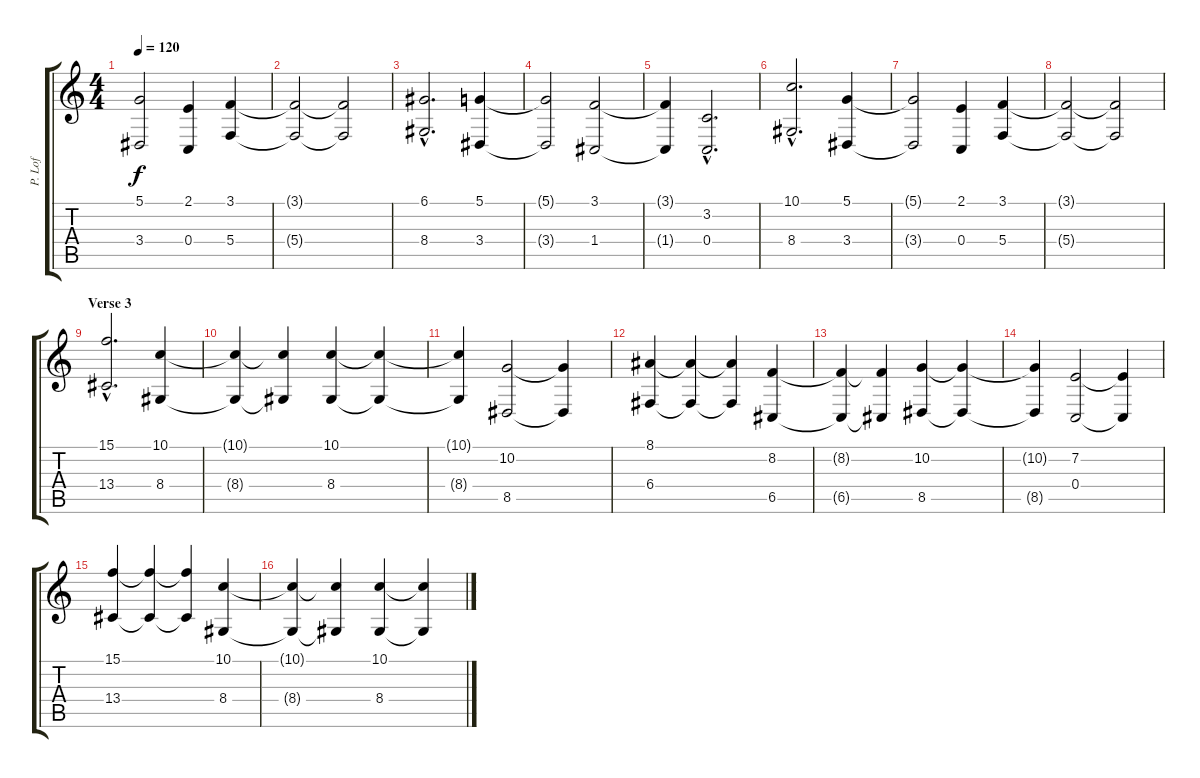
\track ("P. Lof" "P. Lof") {instrument fx4atmosphere}
\staff {score tabs}
\tuning (D4 A3 F3 C3 G2 D2) {hide}
\ts (4 4)
\tempo 120
\clef g2
\ks c
(5.1{t} 3.4{t}).2{dy f} (2.1 0.4).4 (3.1 5.4).4 |
(3.1{t} 5.4{t}).2 (3.1{t} 5.4{t}).2 |
(6.1{hac} 8.4{hac}).2{d} (5.1 3.4).4 |
(5.1{t} 3.4{t}).2 (3.1 1.4).2 |
(3.1{t} 1.4{t}).4 (3.2{hac} 0.4{hac}).2{d} |
(10.1{hac} 8.4{hac}).2{d} (5.1 3.4).4 |
(5.1{t} 3.4{t}).2 (2.1 0.4).4 (3.1 5.4).4 |
(3.1{t} 5.4{t}).2 (3.1{t} 5.4{t}).2 |
\section ("" "Verse 3")
(15.1{hac} 13.4{hac}).2{d} (10.1 8.4).4 |
(10.1{t} 8.4{t}).4 (10.1{t} 8.4{t}).4 (10.1 8.4).4 (10.1{t} 8.4{t}).4 |
(10.1{t} 8.4{t}).4 (10.2 8.5).2 (10.2{t} 8.5{t}).4 |
(8.1 6.4).4 (8.1{t} 6.4{t}).4 (8.1{t} 6.4{t}).4 (8.2 6.5).4 |
(8.2{t} 6.5{t}).4 (8.2{t} 6.5{t}).4 (10.2 8.5).4 (10.2{t} 8.5{t}).4 |
(10.2{t} 8.5{t}).4 (7.2 0.4).2 (7.2{t} 0.4{t}).4 |
(15.1 13.4).4 (15.1{t} 13.4{t}).4 (15.1{t} 13.4{t}).4 (10.1 8.4).4 |
(10.1{t} 8.4{t}).4 (10.1{t} 8.4{t}).4 (10.1 8.4).4 (10.1{t} 8.4{t}).4
